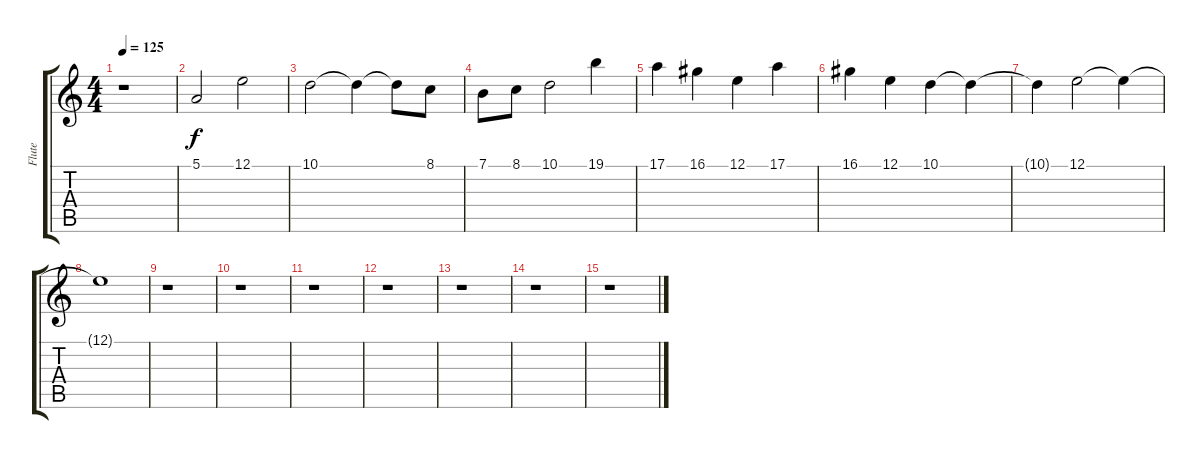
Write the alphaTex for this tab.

\track ("Flute" "Flute") {instrument flute}
\staff {score tabs}
\tuning (E4 B3 G3 D3 A2 E2) {hide}
\ts (4 4)
\tempo 125
\clef g2
\ks c
r.1{dy f} |
5.1.2 12.1.2 |
10.1.2 10.1{t}.4 10.1{t}.8 8.1.8 |
7.1.8 8.1.8 10.1.2 19.1.4 |
17.1.4 16.1.4 12.1.4 17.1.4 |
16.1.4 12.1.4 10.1.4 10.1{t}.4 |
10.1{t}.4 12.1.2{volume 2} 12.1{t}.4 |
12.1{t}.1 |
r.1 |
r.1 |
r.1 |
r.1 |
r.1 |
r.1 |
r.1
